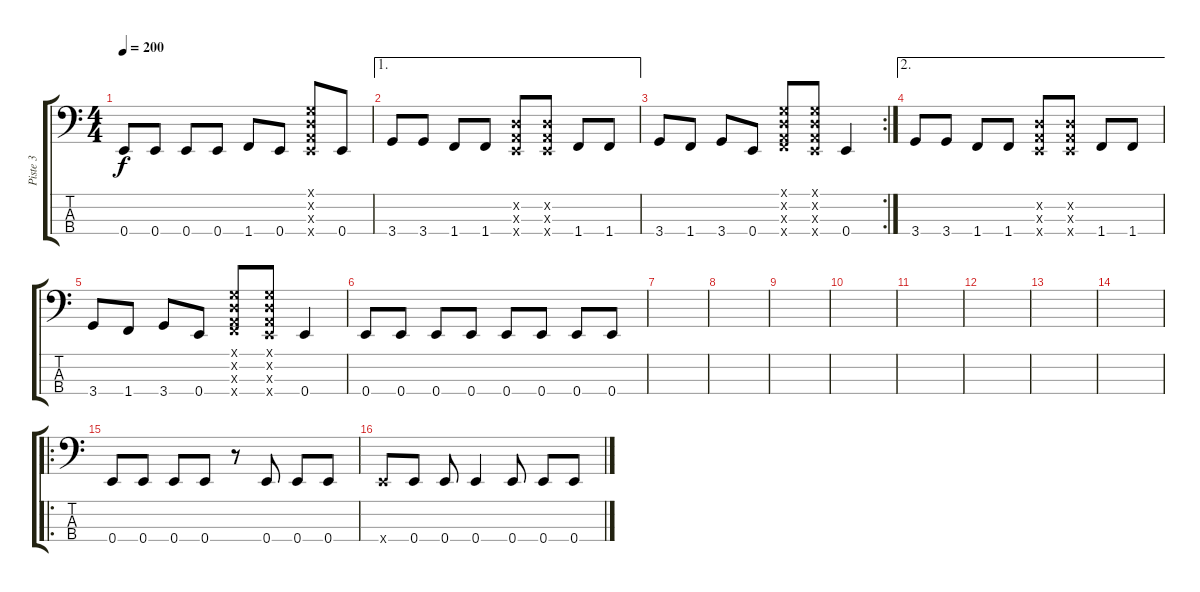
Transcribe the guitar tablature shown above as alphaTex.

\track ("Piste 3" "Piste 3") {instrument electricbasspick}
\staff {score tabs}
\tuning (G2 D2 A1 E1) {hide}
\ts (4 4)
\tempo 200
\clef f4
\ks c
0.4.8{dy f} 0.4.8 0.4.8 0.4.8 1.4.8 0.4.8 (0.1{x} 0.2{x} 0.3{x} 0.4{x}).8 0.4.8 |
\ae 1
3.4.8 3.4.8 1.4.8 1.4.8 (0.2{x} 0.3{x} 0.4{x}).8 (0.2{x} 0.3{x} 0.4{x}).8 1.4.8 1.4.8 |
\rc 2
3.4.8 1.4.8 3.4.8 0.4.8 (0.1{x} 0.2{x} 0.3{x} 1.4{x}).8 (0.1{x} 0.2{x} 0.3{x} 0.4{x}).8 0.4.4 |
\ae 2
3.4.8 3.4.8 1.4.8 1.4.8 (0.2{x} 0.3{x} 0.4{x}).8 (0.2{x} 0.3{x} 0.4{x}).8 1.4.8 1.4.8 |
3.4.8 1.4.8 3.4.8 0.4.8 (0.1{x} 0.2{x} 0.3{x} 1.4{x}).8 (0.1{x} 0.2{x} 0.3{x} 0.4{x}).8 0.4.4 |
0.4.8 0.4.8 0.4.8 0.4.8 0.4.8 0.4.8 0.4.8 0.4.8 |
|
|
|
|
|
|
|
|
\ro
0.4.8 0.4.8 0.4.8 0.4.8 r.8 0.4.8 0.4.8 0.4.8 |
0.4{x}.8 0.4.8 0.4.8 0.4.4 0.4.8 0.4.8 0.4.8
